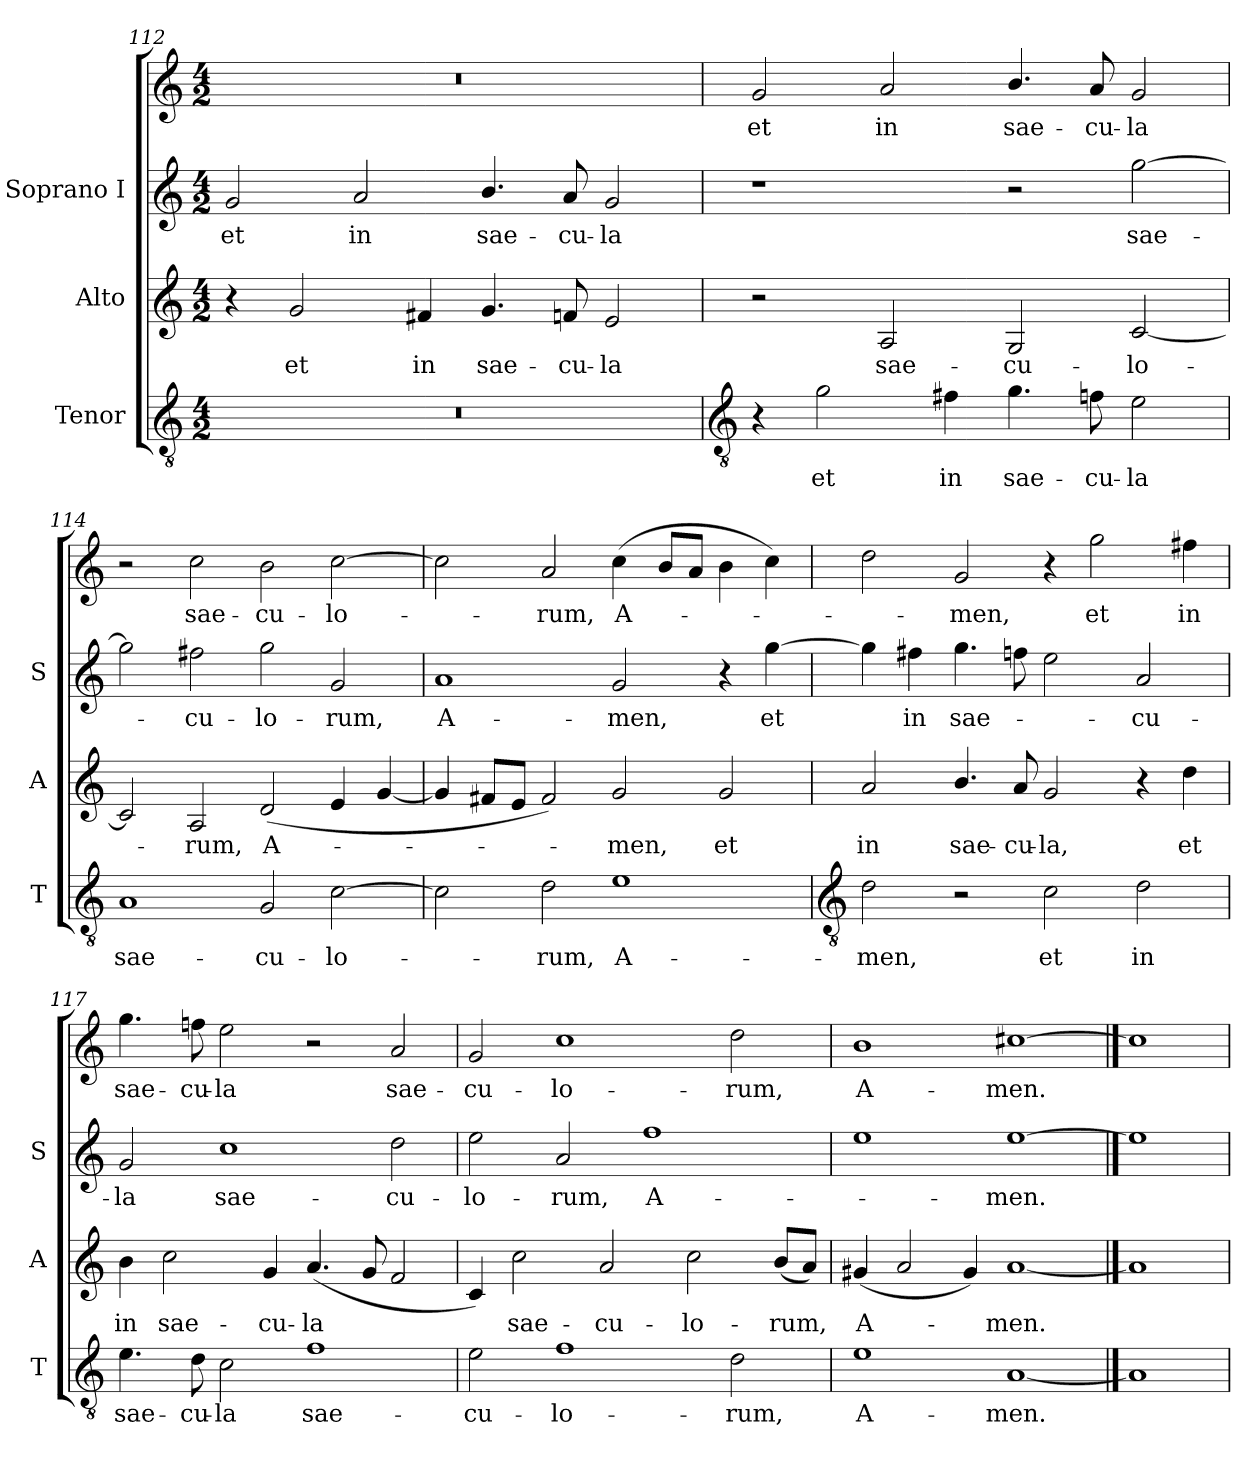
**kern	**text	**kern	**text	**kern	**text	**kern	**text
*part3	*part3	*part2	*part2	*part1	*part1	*part1	*part1
*staff4	*staff4	*staff3	*staff3	*staff2	*staff2	*staff1	*staff1
*I"Tenor	*	*I"Alto	*	*I"Soprano I	*	*	*
*I'T	*	*I'A	*	*I'S	*	*	*
*clefGv2	*	*clefG2	*	*clefG2	*	*clefG2	*
*k[]	*	*k[]	*	*k[]	*	*k[]	*
*C:	*	*C:	*	*C:	*	*C:	*
*M4/2	*	*M4/2	*	*M4/2	*	*M4/2	*
=112	=112	=112	=112	=112	=112	=112	=112
!	!	!	!	!	!LO:LY:b	!	!
0r	.	4r	.	2g	et	0r	.
!	!	!	!LO:LY:b	!	!	!	!
.	.	2g	et	.	.	.	.
!	!	!	!	!	!LO:LY:b	!	!
.	.	.	.	2a	in	.	.
!	!	!	!LO:LY:b	!	!	!	!
.	.	4f#	in	.	.	.	.
!	!	!	!LO:LY:b	!	!LO:LY:b	!	!
.	.	4.g	sae-	4.b/	sae-	.	.
!	!	!	!LO:LY:b	!	!LO:LY:b	!	!
.	.	8f	-cu-	8a	-cu-	.	.
!	!	!	!LO:LY:b	!	!LO:LY:b	!	!
.	.	2e	-la	2g	-la	.	.
!!LO:LB:g=z
=113	=113	=113	=113	=113	=113	=113	=113
*clefGv2	*	*	*	*	*	*	*
!	!	!	!	!	!	!	!LO:LY:b
4r	.	2r	.	1r	.	2g	et
!	!LO:LY:b	!	!	!	!	!	!
2g	et	.	.	.	.	.	.
!	!	!	!LO:LY:b	!	!	!	!LO:LY:b
.	.	2A	sae-	.	.	2a	in
!	!LO:LY:b	!	!	!	!	!	!
4f#X	in	.	.	.	.	.	.
!	!LO:LY:b	!	!LO:LY:b	!	!	!	!LO:LY:b
4.g	sae-	2G	-cu-	2r	.	4.b/	sae-
!	!LO:LY:b	!	!	!	!	!	!LO:LY:b
8f	-cu-	.	.	.	.	8a	-cu-
!	!LO:LY:b	!	!LO:LY:b	!	!LO:LY:b	!	!LO:LY:b
2e	-la	[2c	-lo-	[2gg	sae-	2g	-la
=114	=114	=114	=114	=114	=114	=114	=114
!	!LO:LY:b	!	!	!	!	!	!
1A	sae-	2c]	.	2gg]	.	2r	.
!	!	!	!LO:LY:b	!	!LO:LY:b	!	!LO:LY:b
.	.	2A	rum,	2ff#X	cu-	2cc	sae-
!	!LO:LY:b	!	!LO:LY:b	!	!LO:LY:b	!	!LO:LY:b
2G	-cu-	(<2d	A-	2gg	-lo-	2b	-cu-
!	!LO:LY:b	!	!	!	!LO:LY:b	!	!LO:LY:b
[2c	-lo-	4e	.	2g	-rum,	[2cc	-lo-
.	.	[4g	.	.	.	.	.
=115	=115	=115	=115	=115	=115	=115	=115
!	!	!	!	!	!LO:LY:b	!	!
2c]	.	4g]	.	1a	A-	2cc]	.
.	.	8f#L	.	.	.	.	.
.	.	8eJ	.	.	.	.	.
!	!LO:LY:b	!	!	!	!	!	!LO:LY:b
2d	rum,	2f#)	.	.	.	2a	rum,
!	!LO:LY:b	!	!LO:LY:b	!	!LO:LY:b	!	!LO:LY:b
1e	A-	2g	men,	2g	-men,	(>4cc	A-
.	.	.	.	.	.	8bL	.
.	.	.	.	.	.	8aJ	.
!	!	!	!LO:LY:b	!	!	!	!
.	.	2g	et	4r	.	4b	.
!	!	!	!	!	!LO:LY:b	!	!
.	.	.	.	[4gg	et	4cc)	.
!!LO:LB:g=z
=116	=116	=116	=116	=116	=116	=116	=116
*clefGv2	*	*	*	*	*	*	*
!	!LO:LY:b	!	!LO:LY:b	!	!	!	!
2d	-men,	2a	in	4gg]	.	2dd	.
!	!	!	!	!	!LO:LY:b	!	!
.	.	.	.	4ff#X	in	.	.
!	!	!	!LO:LY:b	!	!LO:LY:b	!	!LO:LY:b
2r	.	4.b/	sae-	4.gg	sae-	2g	men,
!	!	!	!LO:LY:b	!	!	!	!
.	.	8a	-cu-	8ff	.	.	.
!	!LO:LY:b	!	!LO:LY:b	!	!	!	!
2c	et	2g	-la,	2ee	.	4r	.
!	!	!	!	!	!	!	!LO:LY:b
.	.	.	.	.	.	2gg	et
!	!LO:LY:b	!	!	!	!LO:LY:b	!	!
2d	in	4r	.	2a	cu-	.	.
!	!	!	!LO:LY:b	!	!	!	!LO:LY:b
.	.	4dd	et	.	.	4ff#X	in
=117	=117	=117	=117	=117	=117	=117	=117
!	!LO:LY:b	!	!LO:LY:b	!	!LO:LY:b	!	!LO:LY:b
4.e	sae-	4b	in	2g	-la	4.gg	-sae-
!	!	!	!LO:LY:b	!	!	!	!
.	.	2cc	sae-	.	.	.	.
!	!LO:LY:b	!	!	!	!	!	!LO:LY:b
8d	-cu-	.	.	.	.	8ffn	-cu-
!	!LO:LY:b	!	!	!	!LO:LY:b	!	!LO:LY:b
2c	-la	.	.	1cc	sae-	2ee	-la
!	!	!	!LO:LY:b	!	!	!	!
.	.	4g	-cu-	.	.	.	.
!	!LO:LY:b	!	!LO:LY:b	!	!	!	!
1f	sae-	(<4.a	-la	.	.	2r	.
.	.	8g	.	.	.	.	.
!	!	!	!	!	!LO:LY:b	!	!LO:LY:b
.	.	2f	.	2dd	-cu-	2a	sae-
=118	=118	=118	=118	=118	=118	=118	=118
!	!LO:LY:b	!	!	!	!LO:LY:b	!	!LO:LY:b
2e	-cu-	4c)	.	2ee	lo-	2g	-cu-
!	!	!	!LO:LY:b	!	!	!	!
.	.	2cc	sae-	.	.	.	.
!	!LO:LY:b	!	!	!	!LO:LY:b	!	!LO:LY:b
1f	-lo-	.	.	2a	-rum,	1cc	-lo-
!	!	!	!LO:LY:b	!	!	!	!
.	.	2a	-cu-	.	.	.	.
!	!	!	!	!	!LO:LY:b	!	!
.	.	.	.	1ff	A-	.	.
!	!	!	!LO:LY:b	!	!	!	!
.	.	2cc	-lo-	.	.	.	.
!	!LO:LY:b	!	!	!	!	!	!LO:LY:b
2d	-rum,	.	.	.	.	2dd	-rum,
!	!	!	!LO:LY:b	!	!	!	!
.	.	(<8bL	-rum,	.	.	.	.
.	.	8aJ)	.	.	.	.	.
=119	=119	=119	=119	=119	=119	=119	=119
!	!LO:LY:b	!	!LO:LY:b	!	!	!	!LO:LY:b
1e	A-	(<4g#	A-	1ee	.	1b	A-
.	.	2a	.	.	.	.	.
.	.	4g#)	.	.	.	.	.
!	!LO:LY:b	!	!LO:LY:b	!	!LO:LY:b	!	!LO:LY:b
[1A	-men.	[1a	men.	[1ee	men.	[1cc#X	-men.
==120	==120	==120	==120	==120	==120	==120	==120
1A]	.	1a]	.	1ee]	.	1cc#]	.
=	=	=	=	=	=	=	=
*-	*-	*-	*-	*-	*-	*-	*-
